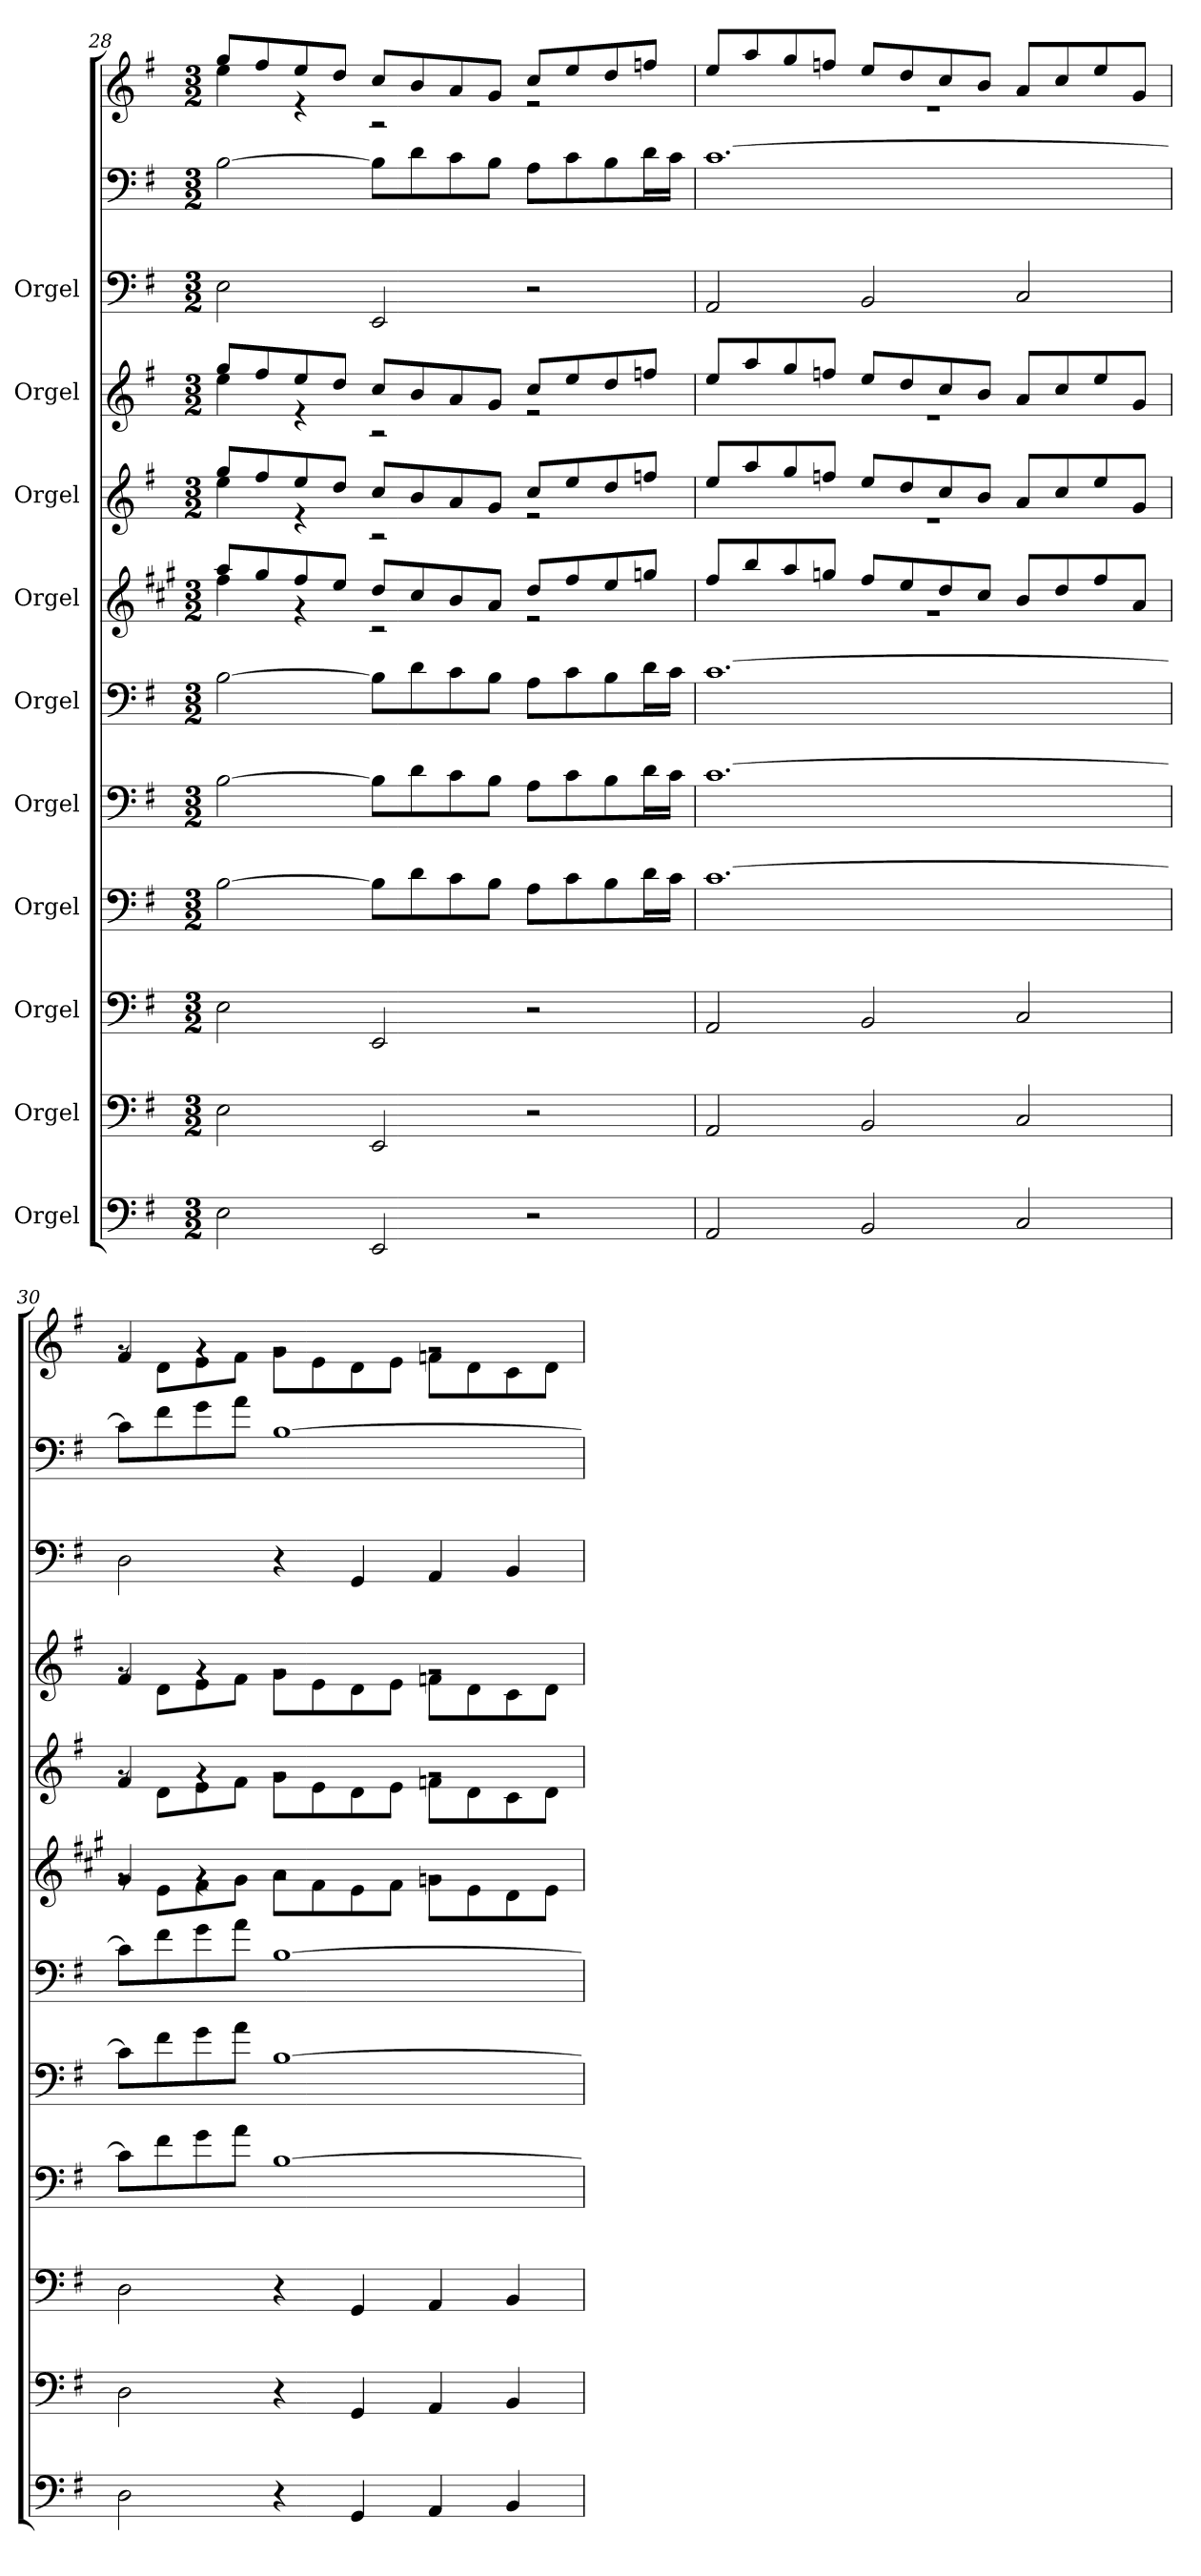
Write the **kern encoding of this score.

**kern	**kern	**kern	**kern	**kern	**kern	**kern	**kern	**kern	**kern	**kern	**kern
*part10	*part9	*part8	*part7	*part6	*part5	*part4	*part3	*part2	*part1	*part1	*part1
*staff12	*staff11	*staff10	*staff9	*staff8	*staff7	*staff6	*staff5	*staff4	*staff3	*staff2	*staff1
*I"Orgel	*I"Orgel	*I"Orgel	*I"Orgel	*I"Orgel	*I"Orgel	*I"Orgel	*I"Orgel	*I"Orgel	*I"Orgel	*	*
*clefF4	*clefF4	*clefF4	*clefF4	*clefF4	*clefF4	*clefG2	*clefG2	*clefG2	*clefF4	*clefF4	*clefG2
*	*	*	*	*	*	*ITrd1c2	*	*	*	*	*
*k[f#]	*k[f#]	*k[f#]	*k[f#]	*k[f#]	*k[f#]	*k[f#]	*k[f#]	*k[f#]	*k[f#]	*k[f#]	*k[f#]
*M3/2	*M3/2	*M3/2	*M3/2	*M3/2	*M3/2	*M3/2	*M3/2	*M3/2	*M3/2	*M3/2	*M3/2
=28	=28	=28	=28	=28	=28	=28	=28	=28	=28	=28	=28
*	*	*	*	*	*	*^	*^	*^	*	*	*^
2E\	2E\	2E\	[2B\	[2B\	[2B\	8gg/L	4ee\	8gg/L	4ee\	8gg/L	4ee\	2E\	[2B\	8gg/L	4ee\
.	.	.	.	.	.	8ff#/	.	8ff#/	.	8ff#/	.	.	.	8ff#/	.
.	.	.	.	.	.	8ee/	4r	8ee/	4r	8ee/	4r	.	.	8ee/	4r
.	.	.	.	.	.	8dd/J	.	8dd/J	.	8dd/J	.	.	.	8dd/J	.
2EE/	2EE/	2EE/	8B\L]	8B\L]	8B\L]	8cc/L	2r	8cc/L	2r	8cc/L	2r	2EE/	8B\L]	8cc/L	2r
.	.	.	8d\	8d\	8d\	8b/	.	8b/	.	8b/	.	.	8d\	8b/	.
.	.	.	8c\	8c\	8c\	8a/	.	8a/	.	8a/	.	.	8c\	8a/	.
.	.	.	8B\J	8B\J	8B\J	8g/J	.	8g/J	.	8g/J	.	.	8B\J	8g/J	.
2r	2r	2r	8A\L	8A\L	8A\L	8cc/L	2r	8cc/L	2r	8cc/L	2r	2r	8A\L	8cc/L	2r
.	.	.	8c\	8c\	8c\	8ee/	.	8ee/	.	8ee/	.	.	8c\	8ee/	.
.	.	.	8B\	8B\	8B\	8dd/	.	8dd/	.	8dd/	.	.	8B\	8dd/	.
.	.	.	16d\L	16d\L	16d\L	8ffn/J	.	8ffn/J	.	8ffn/J	.	.	16d\L	8ffn/J	.
.	.	.	16c\JJ	16c\JJ	16c\JJ	.	.	.	.	.	.	.	16c\JJ	.	.
!!LO:LB:g=z	!!
=29	=29	=29	=29	=29	=29	=29	=29	=29	=29	=29	=29	=29	=29	=29	=29
2AA/	2AA/	2AA/	[1.c	[1.c	[1.c	8ee/L	1.r	8ee/L	1.r	8ee/L	1.r	2AA/	[1.c	8ee/L	1.r
.	.	.	.	.	.	8aa/	.	8aa/	.	8aa/	.	.	.	8aa/	.
.	.	.	.	.	.	8gg/	.	8gg/	.	8gg/	.	.	.	8gg/	.
.	.	.	.	.	.	8ffn/J	.	8ffn/J	.	8ffn/J	.	.	.	8ffn/J	.
2BB/	2BB/	2BB/	.	.	.	8ee/L	.	8ee/L	.	8ee/L	.	2BB/	.	8ee/L	.
.	.	.	.	.	.	8dd/	.	8dd/	.	8dd/	.	.	.	8dd/	.
.	.	.	.	.	.	8cc/	.	8cc/	.	8cc/	.	.	.	8cc/	.
.	.	.	.	.	.	8b/J	.	8b/J	.	8b/J	.	.	.	8b/J	.
2C/	2C/	2C/	.	.	.	8a/L	.	8a/L	.	8a/L	.	2C/	.	8a/L	.
.	.	.	.	.	.	8cc/	.	8cc/	.	8cc/	.	.	.	8cc/	.
.	.	.	.	.	.	8ee/	.	8ee/	.	8ee/	.	.	.	8ee/	.
.	.	.	.	.	.	8g/J	.	8g/J	.	8g/J	.	.	.	8g/J	.
=30	=30	=30	=30	=30	=30	=30	=30	=30	=30	=30	=30	=30	=30	=30	=30
2D\	2D\	2D\	8c\L]	8c\L]	8c\L]	4f#/	8rg	4f#/	8rg	4f#/	8rg	2D\	8c\L]	4f#/	8rg
.	.	.	8f#\	8f#\	8f#\	.	8d\L	.	8d\L	.	8d\L	.	8f#\	.	8d\L
.	.	.	8g\	8g\	8g\	4rg	8e\	4rg	8e\	4rg	8e\	.	8g\	4rg	8e\
.	.	.	8a\J	8a\J	8a\J	.	8f#\J	.	8f#\J	.	8f#\J	.	8a\J	.	8f#\J
4r	4r	4r	[1B	[1B	[1B	2rg	8g\L	2rg	8g\L	2rg	8g\L	4r	[1B	2rg	8g\L
.	.	.	.	.	.	.	8e\	.	8e\	.	8e\	.	.	.	8e\
4GG/	4GG/	4GG/	.	.	.	.	8d\	.	8d\	.	8d\	4GG/	.	.	8d\
.	.	.	.	.	.	.	8e\J	.	8e\J	.	8e\J	.	.	.	8e\J
4AA/	4AA/	4AA/	.	.	.	2rg	8fn\L	2rg	8fn\L	2rg	8fn\L	4AA/	.	2rg	8fn\L
.	.	.	.	.	.	.	8d\	.	8d\	.	8d\	.	.	.	8d\
4BB/	4BB/	4BB/	.	.	.	.	8c\	.	8c\	.	8c\	4BB/	.	.	8c\
.	.	.	.	.	.	.	8d\J	.	8d\J	.	8d\J	.	.	.	8d\J
*	*	*	*	*	*	*v	*v	*	*	*v	*v	*	*	*v	*v
*	*	*	*	*	*	*	*v	*v	*	*	*	*
=	=	=	=	=	=	=	=	=	=	=	=
*-	*-	*-	*-	*-	*-	*-	*-	*-	*-	*-	*-
